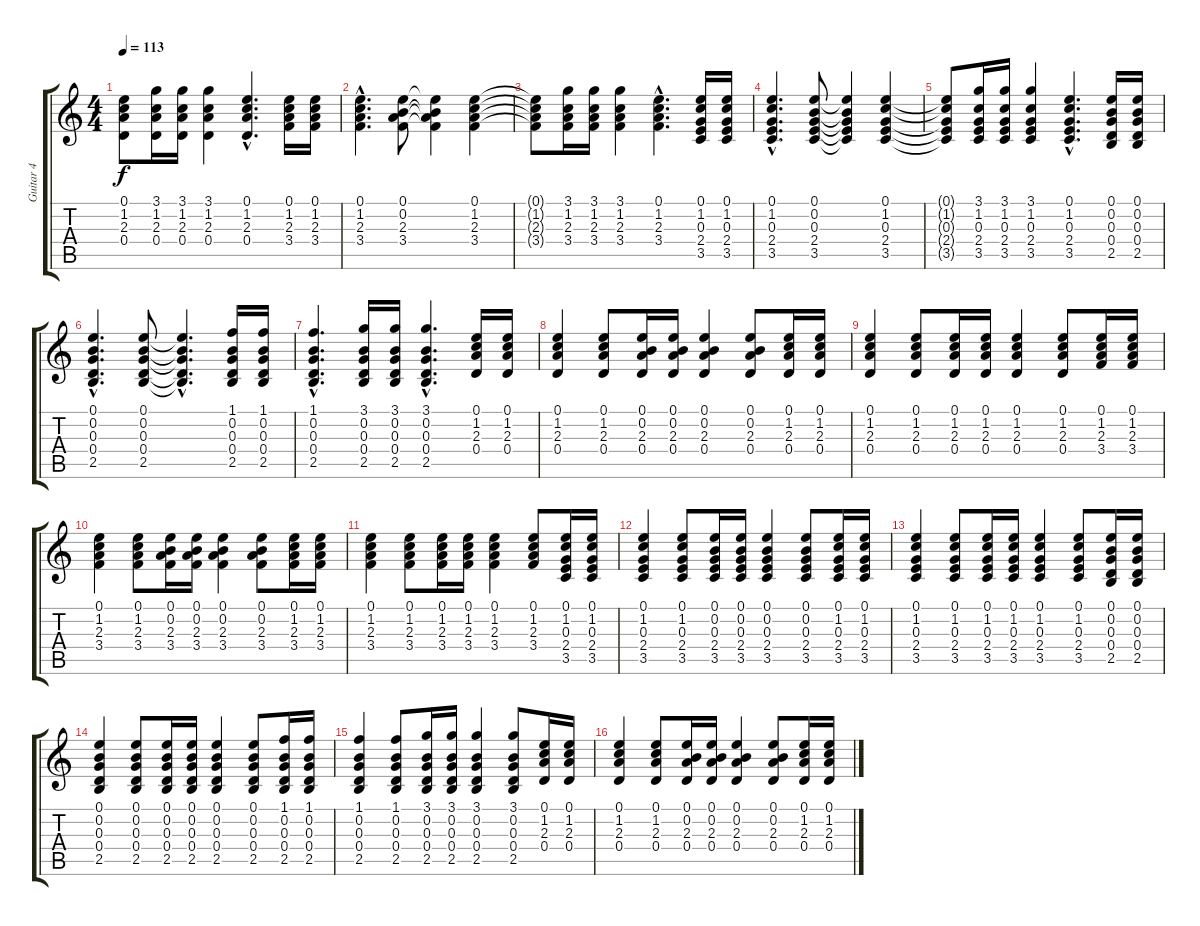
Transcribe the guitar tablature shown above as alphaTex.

\track ("Guitar 4" "Guitar 4") {instrument acousticguitarsteel}
\staff {score tabs}
\tuning (E4 B3 G3 D3 A2 E2) {hide}
\ts (4 4)
\tempo 113
\clef g2
\ks c
(0.1{t} 1.2{t} 2.3{t} 0.4{t}).8{dy f} (3.1 1.2 2.3 0.4).16 (3.1 1.2 2.3 0.4).16 (3.1 1.2 2.3 0.4).4 (0.1{hac} 1.2{hac} 2.3{hac} 0.4{hac}).4{d} (0.1 1.2 2.3 3.4).16 (0.1 1.2 2.3 3.4).16 |
(0.1{hac} 1.2{hac} 2.3{hac} 3.4{hac}).4{d} (0.1 0.2 2.3 3.4).8 (0.1{t} 0.2{t} 2.3{t} 3.4{t}).4 (0.1 1.2 2.3 3.4).4 |
(0.1{t} 1.2{t} 2.3{t} 3.4{t}).8 (3.1 1.2 2.3 3.4).16 (3.1 1.2 2.3 3.4).16 (3.1 1.2 2.3 3.4).4 (0.1{hac} 1.2{hac} 2.3{hac} 3.4{hac}).4{d} (0.1 1.2 0.3 2.4 3.5).16 (0.1 1.2 0.3 2.4 3.5).16 |
(0.1{hac} 1.2{hac} 0.3{hac} 2.4{hac} 3.5{hac}).4{d} (0.1 0.2 0.3 2.4 3.5).8 (0.1{t} 0.2{t} 0.3{t} 2.4{t} 3.5{t}).4 (0.1 1.2 0.3 2.4 3.5).4 |
(0.1{t} 1.2{t} 0.3{t} 2.4{t} 3.5{t}).8 (3.1 1.2 0.3 2.4 3.5).16 (3.1 1.2 0.3 2.4 3.5).16 (3.1 1.2 0.3 2.4 3.5).4 (0.1{hac} 1.2{hac} 0.3{hac} 2.4{hac} 3.5{hac}).4{d} (0.1 0.2 0.3 0.4 2.5).16 (0.1 0.2 0.3 0.4 2.5).16 |
(0.1{hac} 0.2{hac} 0.3{hac} 0.4{hac} 2.5{hac}).4{d} (0.1 0.2 0.3 0.4 2.5).8 (0.1{hac t} 0.2{hac t} 0.3{hac t} 0.4{hac t} 2.5{hac t}).4{d} (1.1 0.2 0.3 0.4 2.5).16 (1.1 0.2 0.3 0.4 2.5).16 |
(1.1{hac} 0.2{hac} 0.3{hac} 0.4{hac} 2.5{hac}).4{d} (3.1 0.2 0.3 0.4 2.5).16 (3.1 0.2 0.3 0.4 2.5).16 (3.1{hac} 0.2{hac} 0.3{hac} 0.4{hac} 2.5{hac}).4{d} (0.1 1.2 2.3 0.4).16 (0.1 1.2 2.3 0.4).16 |
(0.1 1.2 2.3 0.4).4 (0.1 1.2 2.3 0.4).8 (0.1 0.2 2.3 0.4).16 (0.1 0.2 2.3 0.4).16 (0.1 0.2 2.3 0.4).4 (0.1 0.2 2.3 0.4).8 (0.1 1.2 2.3 0.4).16 (0.1 1.2 2.3 0.4).16 |
(0.1 1.2 2.3 0.4).4 (0.1 1.2 2.3 0.4).8 (0.1 1.2 2.3 0.4).16 (0.1 1.2 2.3 0.4).16 (0.1 1.2 2.3 0.4).4 (0.1 1.2 2.3 0.4).8 (0.1 1.2 2.3 3.4).16 (0.1 1.2 2.3 3.4).16 |
(0.1 1.2 2.3 3.4).4 (0.1 1.2 2.3 3.4).8 (0.1 0.2 2.3 3.4).16 (0.1 0.2 2.3 3.4).16 (0.1 0.2 2.3 3.4).4 (0.1 0.2 2.3 3.4).8 (0.1 1.2 2.3 3.4).16 (0.1 1.2 2.3 3.4).16 |
(0.1 1.2 2.3 3.4).4 (0.1 1.2 2.3 3.4).8 (0.1 1.2 2.3 3.4).16 (0.1 1.2 2.3 3.4).16 (0.1 1.2 2.3 3.4).4 (0.1 1.2 2.3 3.4).8 (0.1 1.2 0.3 2.4 3.5).16 (0.1 1.2 0.3 2.4 3.5).16 |
(0.1 1.2 0.3 2.4 3.5).4 (0.1 1.2 0.3 2.4 3.5).8 (0.1 0.2 0.3 2.4 3.5).16 (0.1 0.2 0.3 2.4 3.5).16 (0.1 0.2 0.3 2.4 3.5).4 (0.1 0.2 0.3 2.4 3.5).8 (0.1 1.2 0.3 2.4 3.5).16 (0.1 1.2 0.3 2.4 3.5).16 |
(0.1 1.2 0.3 2.4 3.5).4 (0.1 1.2 0.3 2.4 3.5).8 (0.1 1.2 0.3 2.4 3.5).16 (0.1 1.2 0.3 2.4 3.5).16 (0.1 1.2 0.3 2.4 3.5).4 (0.1 1.2 0.3 2.4 3.5).8 (0.1 0.2 0.3 0.4 2.5).16 (0.1 0.2 0.3 0.4 2.5).16 |
(0.1 0.2 0.3 0.4 2.5).4 (0.1 0.2 0.3 0.4 2.5).8 (0.1 0.2 0.3 0.4 2.5).16 (0.1 0.2 0.3 0.4 2.5).16 (0.1 0.2 0.3 0.4 2.5).4 (0.1 0.2 0.3 0.4 2.5).8 (1.1 0.2 0.3 0.4 2.5).16 (1.1 0.2 0.3 0.4 2.5).16 |
(1.1 0.2 0.3 0.4 2.5).4 (1.1 0.2 0.3 0.4 2.5).8 (3.1 0.2 0.3 0.4 2.5).16 (3.1 0.2 0.3 0.4 2.5).16 (3.1 0.2 0.3 0.4 2.5).4 (3.1 0.2 0.3 0.4 2.5).8 (0.1 1.2 2.3 0.4).16 (0.1 1.2 2.3 0.4).16 |
(0.1 1.2 2.3 0.4).4 (0.1 1.2 2.3 0.4).8 (0.1 0.2 2.3 0.4).16 (0.1 0.2 2.3 0.4).16 (0.1 0.2 2.3 0.4).4 (0.1 0.2 2.3 0.4).8 (0.1 1.2 2.3 0.4).16 (0.1 1.2 2.3 0.4).16
